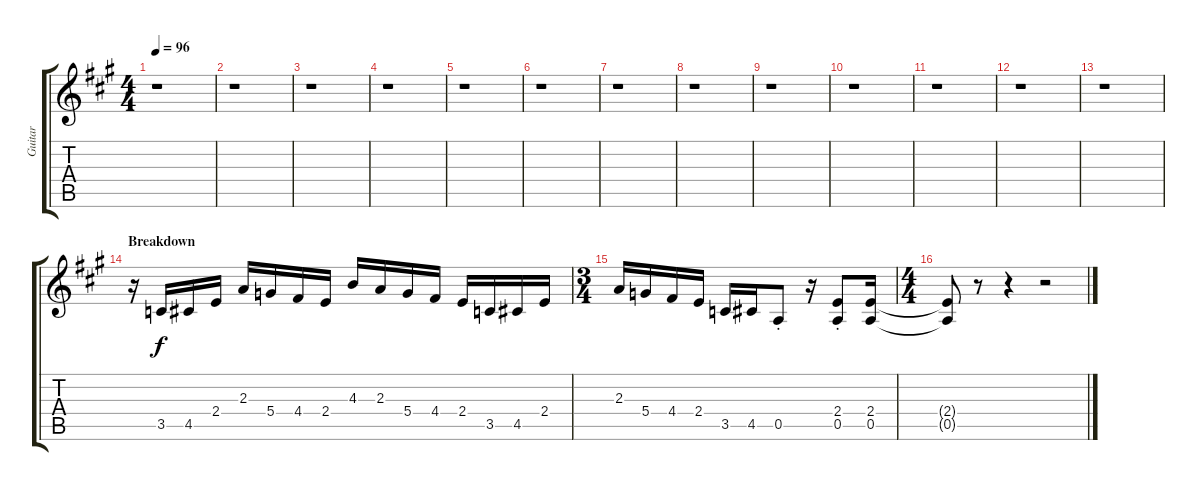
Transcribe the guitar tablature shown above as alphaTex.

\track ("Guitar" "Guitar") {instrument distortionguitar}
\staff {score tabs}
\tuning (E4 B3 G3 D3 A2 E2) {hide}
\ts (4 4)
\tempo 96
\clef g2
\ks a
r.1{dy ff} |
r.1 |
r.1 |
r.1 |
r.1 |
r.1 |
r.1 |
r.1 |
r.1 |
r.1 |
r.1 |
r.1 |
r.1 |
\section ("" "Breakdown")
r.16 3.5.16{dy f} 4.5.16 2.4.16 2.3.16 5.4.16 4.4.16 2.4.16 4.3.16 2.3.16 5.4.16 4.4.16 2.4.16 3.5.16 4.5.16 2.4.16 |
\ts (3 4)
2.3.16 5.4.16 4.4.16 2.4.16 3.5.16 4.5.16 0.5{st}.8 r.16 (2.4{st} 0.5{st}).8 (2.4 0.5).16 |
\ts (4 4)
(2.4{t} 0.5{t}).8 r.8 r.4 r.2
